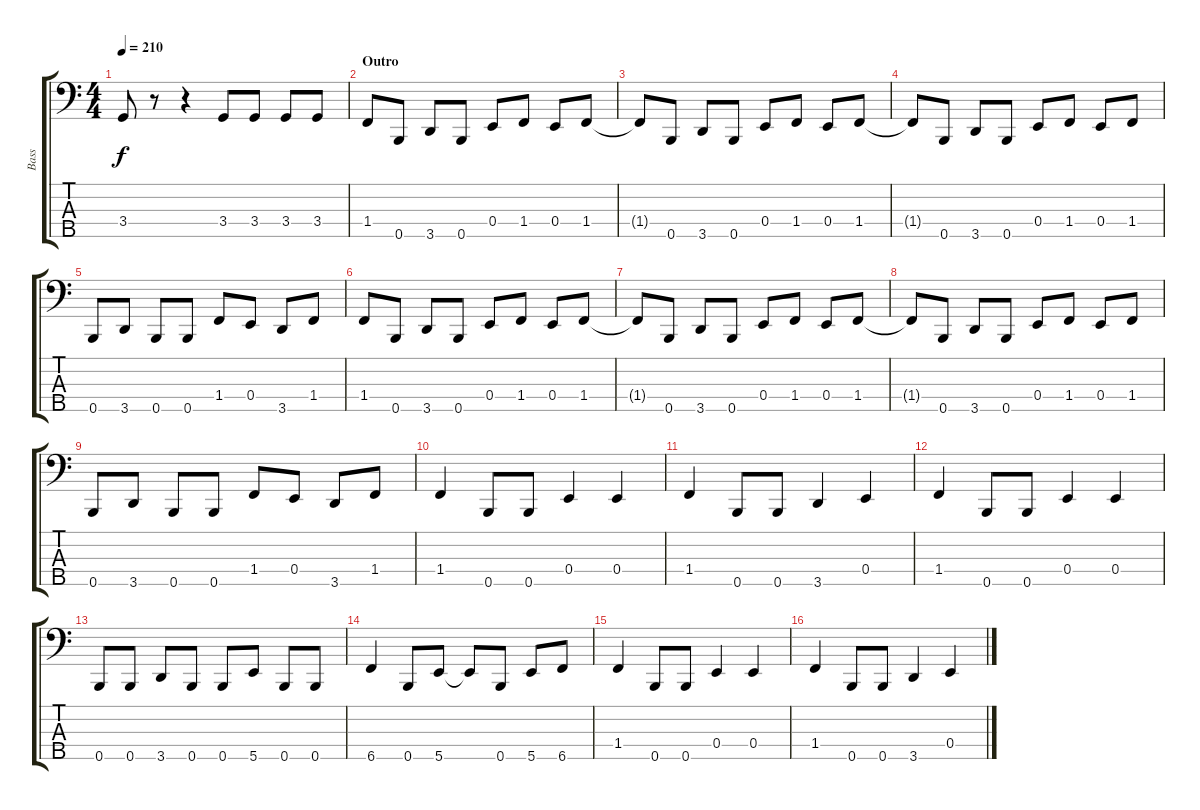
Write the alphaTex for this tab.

\track ("Bass" "Bass") {instrument electricbasspick}
\staff {score tabs}
\tuning (G2 D2 A1 E1 B0) {hide}
\ts (4 4)
\tempo 210
\clef f4
\ks c
3.4.8{dy f} r.8 r.4 3.4.8 3.4.8 3.4.8 3.4.8 |
\section ("" "Outro")
1.4.8 0.5.8 3.5.8 0.5.8 0.4.8 1.4.8 0.4.8 1.4.8 |
1.4{t}.8 0.5.8 3.5.8 0.5.8 0.4.8 1.4.8 0.4.8 1.4.8 |
1.4{t}.8 0.5.8 3.5.8 0.5.8 0.4.8 1.4.8 0.4.8 1.4.8 |
0.5.8 3.5.8 0.5.8 0.5.8 1.4.8 0.4.8 3.5.8 1.4.8 |
1.4.8 0.5.8 3.5.8 0.5.8 0.4.8 1.4.8 0.4.8 1.4.8 |
1.4{t}.8 0.5.8 3.5.8 0.5.8 0.4.8 1.4.8 0.4.8 1.4.8 |
1.4{t}.8 0.5.8 3.5.8 0.5.8 0.4.8 1.4.8 0.4.8 1.4.8 |
0.5.8 3.5.8 0.5.8 0.5.8 1.4.8 0.4.8 3.5.8 1.4.8 |
1.4.4 0.5.8 0.5.8 0.4.4 0.4.4 |
1.4.4 0.5.8 0.5.8 3.5.4 0.4.4 |
1.4.4 0.5.8 0.5.8 0.4.4 0.4.4 |
0.5.8 0.5.8 3.5.8 0.5.8 0.5.8 5.5.8 0.5.8 0.5.8 |
6.5.4 0.5.8 5.5.8 5.5{t}.8 0.5.8 5.5.8 6.5.8 |
1.4.4 0.5.8 0.5.8 0.4.4 0.4.4 |
1.4.4 0.5.8 0.5.8 3.5.4 0.4.4
